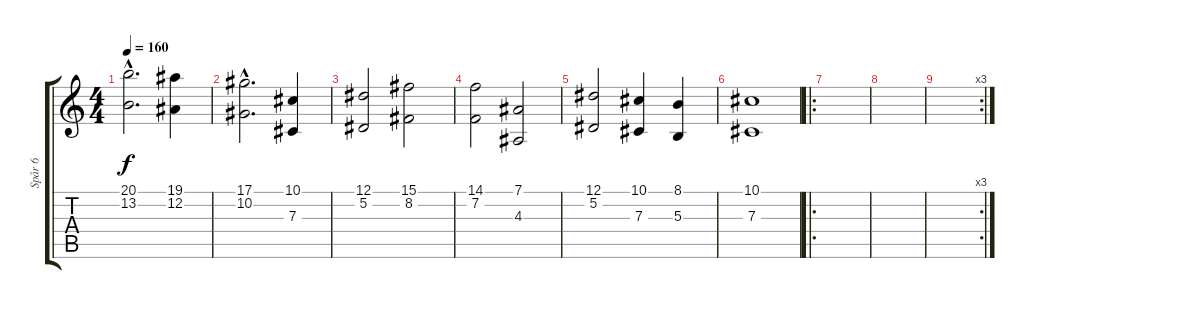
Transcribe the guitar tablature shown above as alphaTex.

\track ("Spår 6" "Spår 6") {instrument lead6voice}
\staff {score tabs}
\tuning (Eb4 Bb3 Gb3 Db3 Ab2 Eb2) {hide}
\ts (4 4)
\tempo 160
\clef g2
\ks c
(20.1{hac} 13.2{hac}).2{d dy f} (19.1 12.2).4 |
(17.1{hac} 10.2{hac}).2{d} (10.1 7.3).4 |
(12.1 5.2).2 (15.1 8.2).2 |
(14.1 7.2).2 (7.1 4.3).2 |
(12.1 5.2).2 (10.1 7.3).4 (8.1 5.3).4 |
(10.1 7.3).1 |
\ro
|
|
\rc 3
